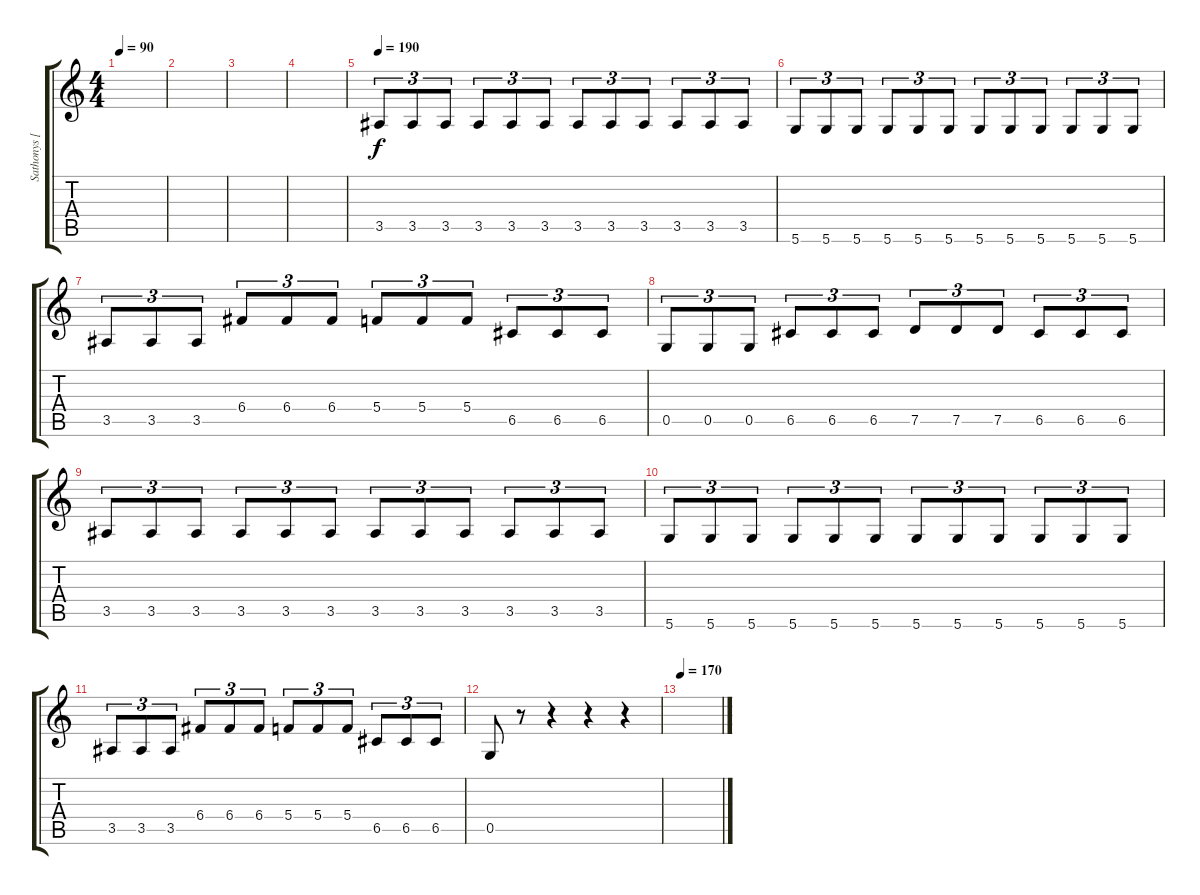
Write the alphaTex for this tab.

\track ("Sathonys [Additional Guitar]" "Sathonys [") {instrument distortionguitar}
\staff {score tabs}
\tuning (D4 A3 F3 C3 G2 D2) {hide}
\ts (4 4)
\tempo 90
\clef g2
\ks c
|
|
|
|
\tempo 190
3.5.8{tu (3 2)} 3.5.8{tu (3 2)} 3.5.8{tu (3 2)} 3.5.8{tu (3 2)} 3.5.8{tu (3 2)} 3.5.8{tu (3 2)} 3.5.8{tu (3 2)} 3.5.8{tu (3 2)} 3.5.8{tu (3 2)} 3.5.8{tu (3 2)} 3.5.8{tu (3 2)} 3.5.8{tu (3 2)} |
5.6.8{tu (3 2)} 5.6.8{tu (3 2)} 5.6.8{tu (3 2)} 5.6.8{tu (3 2)} 5.6.8{tu (3 2)} 5.6.8{tu (3 2)} 5.6.8{tu (3 2)} 5.6.8{tu (3 2)} 5.6.8{tu (3 2)} 5.6.8{tu (3 2)} 5.6.8{tu (3 2)} 5.6.8{tu (3 2)} |
3.5.8{tu (3 2)} 3.5.8{tu (3 2)} 3.5.8{tu (3 2)} 6.4.8{tu (3 2)} 6.4.8{tu (3 2)} 6.4.8{tu (3 2)} 5.4.8{tu (3 2)} 5.4.8{tu (3 2)} 5.4.8{tu (3 2)} 6.5.8{tu (3 2)} 6.5.8{tu (3 2)} 6.5.8{tu (3 2)} |
0.5.8{tu (3 2)} 0.5.8{tu (3 2)} 0.5.8{tu (3 2)} 6.5.8{tu (3 2)} 6.5.8{tu (3 2)} 6.5.8{tu (3 2)} 7.5.8{tu (3 2)} 7.5.8{tu (3 2)} 7.5.8{tu (3 2)} 6.5.8{tu (3 2)} 6.5.8{tu (3 2)} 6.5.8{tu (3 2)} |
3.5.8{tu (3 2)} 3.5.8{tu (3 2)} 3.5.8{tu (3 2)} 3.5.8{tu (3 2)} 3.5.8{tu (3 2)} 3.5.8{tu (3 2)} 3.5.8{tu (3 2)} 3.5.8{tu (3 2)} 3.5.8{tu (3 2)} 3.5.8{tu (3 2)} 3.5.8{tu (3 2)} 3.5.8{tu (3 2)} |
5.6.8{tu (3 2)} 5.6.8{tu (3 2)} 5.6.8{tu (3 2)} 5.6.8{tu (3 2)} 5.6.8{tu (3 2)} 5.6.8{tu (3 2)} 5.6.8{tu (3 2)} 5.6.8{tu (3 2)} 5.6.8{tu (3 2)} 5.6.8{tu (3 2)} 5.6.8{tu (3 2)} 5.6.8{tu (3 2)} |
3.5.8{tu (3 2)} 3.5.8{tu (3 2)} 3.5.8{tu (3 2)} 6.4.8{tu (3 2)} 6.4.8{tu (3 2)} 6.4.8{tu (3 2)} 5.4.8{tu (3 2)} 5.4.8{tu (3 2)} 5.4.8{tu (3 2)} 6.5.8{tu (3 2)} 6.5.8{tu (3 2)} 6.5.8{tu (3 2)} |
0.5.8 r.8 r.4 r.4 r.4 |
\tempo 170
